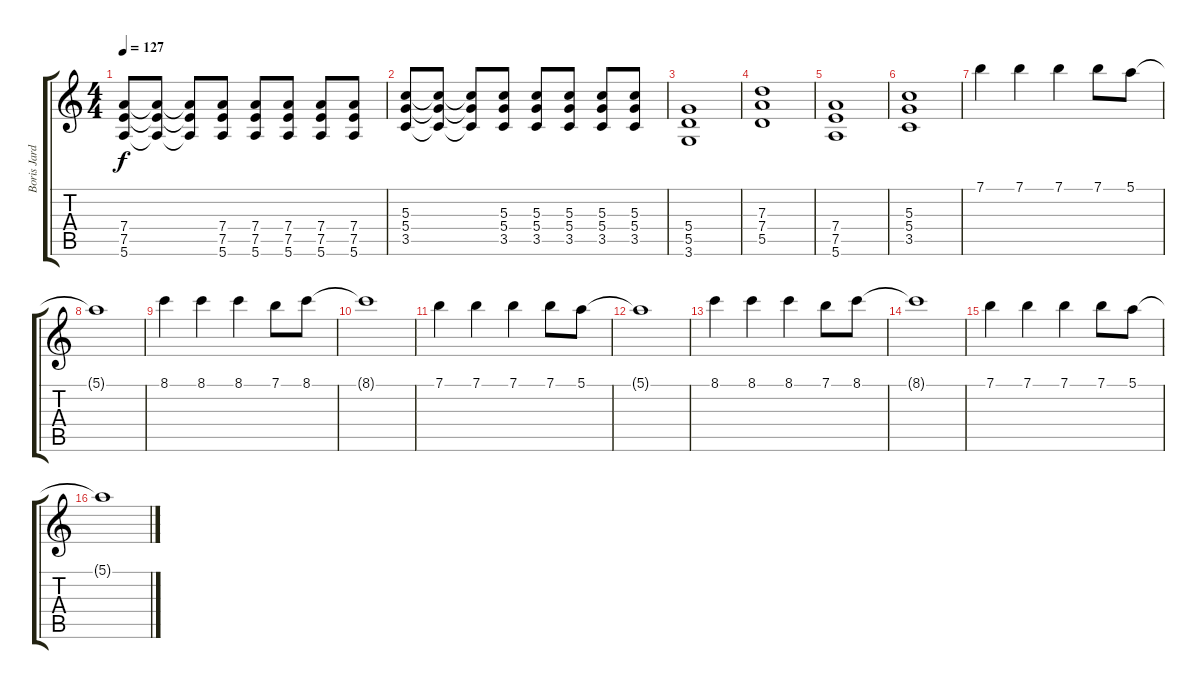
\track ("Boris Jardel" "Boris Jard") {instrument distortionguitar}
\staff {score tabs}
\tuning (E4 B3 G3 D3 A2 E2) {hide}
\ts (4 4)
\tempo 127
\clef g2
\ks c
(7.4 7.5 5.6).8{dy f} (7.4{t} 7.5{t} 5.6{t}).8 (7.4{t} 7.5{t} 5.6{t}).8 (7.4 7.5 5.6).8 (7.4 7.5 5.6).8 (7.4 7.5 5.6).8 (7.4 7.5 5.6).8 (7.4 7.5 5.6).8 |
(5.3 5.4 3.5).8 (5.3{t} 5.4{t} 3.5{t}).8 (5.3{t} 5.4{t} 3.5{t}).8 (5.3 5.4 3.5).8 (5.3 5.4 3.5).8 (5.3 5.4 3.5).8 (5.3 5.4 3.5).8 (5.3 5.4 3.5).8 |
(5.4 5.5 3.6).1{instrument distortionguitar} |
(7.3 7.4 5.5).1 |
(7.4 7.5 5.6).1 |
(5.3 5.4 3.5).1 |
7.1.4 7.1.4 7.1.4 7.1.8 5.1.8 |
5.1{t}.1 |
8.1.4 8.1.4 8.1.4 7.1.8 8.1.8 |
8.1{t}.1 |
7.1.4 7.1.4 7.1.4 7.1.8 5.1.8 |
5.1{t}.1 |
8.1.4 8.1.4 8.1.4 7.1.8 8.1.8 |
8.1{t}.1 |
7.1.4 7.1.4 7.1.4 7.1.8 5.1.8 |
5.1{t}.1
